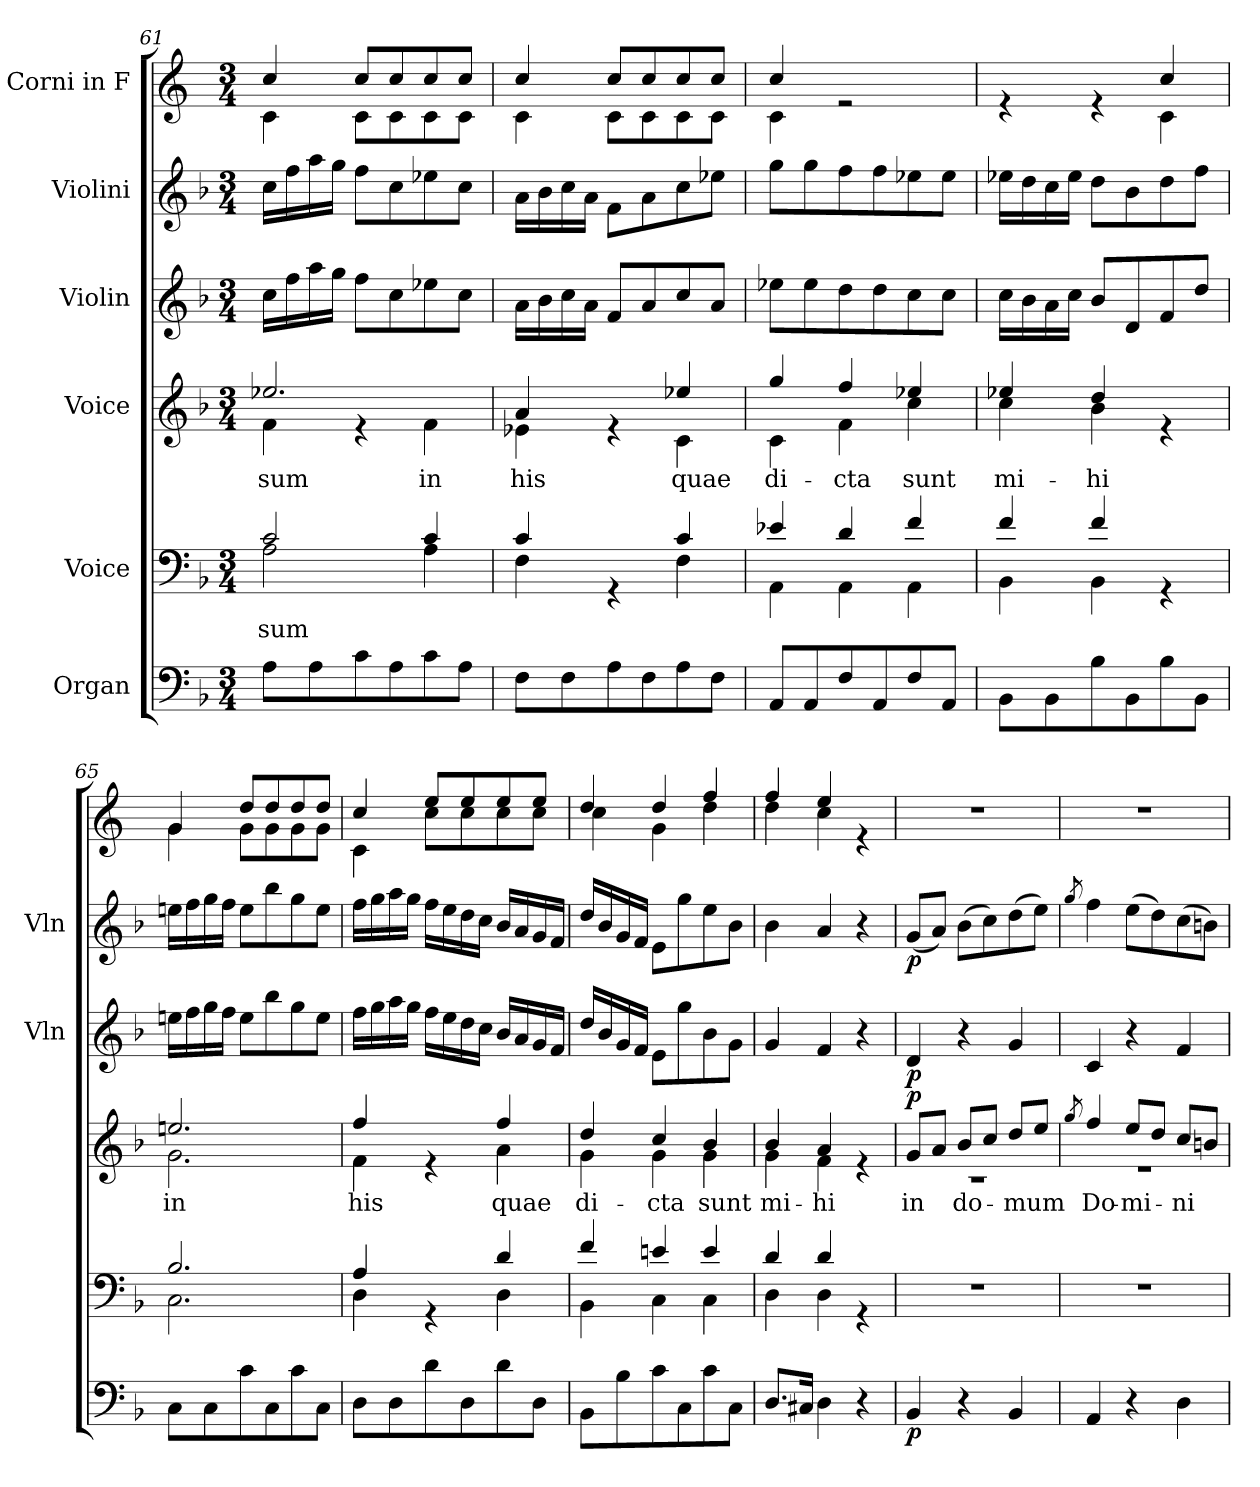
**kern	**dynam	**kern	**text	**kern	**text	**dynam	**kern	**dynam	**kern	**dynam	**kern
*part6	*part6	*part5	*part5	*part4	*part4	*part4	*part3	*part3	*part2	*part2	*part1
*staff6	*staff6	*staff5	*staff5	*staff4	*staff4	*staff4	*staff3	*staff3	*staff2	*staff2	*staff1
*I"Organ	*	*I"Voice	*	*I"Voice	*	*	*I"Violin	*	*I"Violini	*	*I"Corni in F
*	*	*	*	*	*	*	*I'Vln	*	*I'Vln	*	*
*clefF4	*	*clefF4	*	*clefG2	*	*	*clefG2	*	*clefG2	*	*clefG2
*	*	*	*	*	*	*	*	*	*	*	*ITrd4c7
*k[b-]	*	*k[b-]	*	*k[b-]	*	*	*k[b-]	*	*k[b-]	*	*k[b-]
*M3/4	*	*M3/4	*	*M3/4	*	*	*M3/4	*	*M3/4	*	*M3/4
=61	=61	=61	=61	=61	=61	=61	=61	=61	=61	=61	=61
!	!	!	!LO:LY:b	!	!LO:LY:b	!	!	!	!	!	!
*	*	*^	*	*^	*	*	*	*	*	*	*
!	!	!	!	!	!	!	!LO:LY:b	!	!	!	!	!	!
*	*	*	*	*	*	*	*	*	*	*	*	*	*^
8A\L	.	2c/	2A\	sum	2.ee-X/	4f\	sum	.	16cc\LL	.	16cc\LL	.	4f/	4F\
.	.	.	.	.	.	.	.	.	16ff\	.	16ff\	.	.	.
8A\	.	.	.	.	.	.	.	.	16aa\	.	16aa\	.	.	.
.	.	.	.	.	.	.	.	.	16gg\JJ	.	16gg\JJ	.	.	.
8c\	.	.	.	.	.	4r	.	.	8ff\L	.	8ff\L	.	8f/L	8F\L
8A\	.	.	.	.	.	.	.	.	8cc\	.	8cc\	.	8f/	8F\
!	!	!	!	!	!	!	!LO:LY:b	!	!	!	!	!	!	!
8c\	.	4c/	4A\	.	.	4f\	in	.	8ee-X\	.	8ee-X\	.	8f/	8F\
8A\J	.	.	.	.	.	.	.	.	8cc\J	.	8cc\J	.	8f/J	8F\J
=62	=62	=62	=62	=62	=62	=62	=62	=62	=62	=62	=62	=62	=62	=62
!	!	!	!	!	!	!	!LO:LY:b	!	!	!	!	!	!	!
8F\L	.	4c/	4F\	.	4a/	4e-X\	his	.	16a\LL	.	16a\LL	.	4f/	4F\
.	.	.	.	.	.	.	.	.	16b-\	.	16b-\	.	.	.
8F\	.	.	.	.	.	.	.	.	16cc\	.	16cc\	.	.	.
.	.	.	.	.	.	.	.	.	16a\JJ	.	16a\JJ	.	.	.
8A\	.	4rGG	4ryy	.	4re	4ryy	.	.	8f/L	.	8f\L	.	8f/L	8F\L
8F\	.	.	.	.	.	.	.	.	8a/	.	8a\	.	8f/	8F\
!	!	!	!	!	!	!	!LO:LY:b	!	!	!	!	!	!	!
8A\	.	4c/	4F\	.	4ee-X/	4c\	quae	.	8cc/	.	8cc\	.	8f/	8F\
8F\J	.	.	.	.	.	.	.	.	8a/J	.	8ee-X\J	.	8f/J	8F\J
=63	=63	=63	=63	=63	=63	=63	=63	=63	=63	=63	=63	=63	=63	=63
!	!	!	!	!	!	!	!LO:LY:b	!	!	!	!	!	!	!
8AA/L	.	4e-X/	4AA\	.	4gg/	4c\	di-	.	8ee-X\L	.	8gg\L	.	4f/	4F\
8AA/	.	.	.	.	.	.	.	.	8ee-\	.	8gg\	.	.	.
!	!	!	!	!	!	!	!LO:LY:b	!	!	!	!	!	!	!
8F/	.	4d/	4AA\	.	4ff/	4f\	-cta	.	8dd\	.	8ff\	.	2re	2ryy
8AA/	.	.	.	.	.	.	.	.	8dd\	.	8ff\	.	.	.
!	!	!	!	!	!	!	!LO:LY:b	!	!	!	!	!	!	!
8F/	.	4f/	4AA\	.	4ee-X/	4cc\	sunt	.	8cc\	.	8ee-X\	.	.	.
8AA/J	.	.	.	.	.	.	.	.	8cc\J	.	8ee-\J	.	.	.
=64	=64	=64	=64	=64	=64	=64	=64	=64	=64	=64	=64	=64	=64	=64
!	!	!	!	!	!	!	!LO:LY:b	!	!	!	!	!	!	!
8BB-\L	.	4f/	4BB-\	.	4ee-X/	4cc\	mi-	.	16cc\LL	.	16ee-X\LL	.	4re	2ryy
.	.	.	.	.	.	.	.	.	16b-\	.	16dd\	.	.	.
8BB-\	.	.	.	.	.	.	.	.	16a\	.	16cc\	.	.	.
.	.	.	.	.	.	.	.	.	16cc\JJ	.	16ee-\JJ	.	.	.
!	!	!	!	!	!	!	!LO:LY:b	!	!	!	!	!	!	!
8B-\	.	4f/	4BB-\	.	4dd/	4b-\	-hi	.	8b-/L	.	8dd\L	.	4re	.
8BB-\	.	.	.	.	.	.	.	.	8d/	.	8b-\	.	.	.
8B-\	.	4rGG	4ryy	.	4re	4ryy	.	.	8f/	.	8dd\	.	4f/	4F\
8BB-\J	.	.	.	.	.	.	.	.	8dd/J	.	8ff\J	.	.	.
!!LO:PB:g=z	!!
=65	=65	=65	=65	=65	=65	=65	=65	=65	=65	=65	=65	=65	=65	=65
!	!	!	!	!	!	!	!LO:LY:b	!	!	!	!	!	!	!
8C\L	.	2.B-/	2.C\	.	2.een/	2.g\	in	.	16een\LL	.	16een\LL	.	4c/	4c\
.	.	.	.	.	.	.	.	.	16ff\	.	16ff\	.	.	.
8C\	.	.	.	.	.	.	.	.	16gg\	.	16gg\	.	.	.
.	.	.	.	.	.	.	.	.	16ff\JJ	.	16ff\JJ	.	.	.
8c\	.	.	.	.	.	.	.	.	8ee\L	.	8ee\L	.	8g/L	8c\L
8C\	.	.	.	.	.	.	.	.	8bb-\	.	8bb-\	.	8g/	8c\
8c\	.	.	.	.	.	.	.	.	8gg\	.	8gg\	.	8g/	8c\
8C\J	.	.	.	.	.	.	.	.	8ee\J	.	8ee\J	.	8g/J	8c\J
=66	=66	=66	=66	=66	=66	=66	=66	=66	=66	=66	=66	=66	=66	=66
!	!	!	!	!	!	!	!LO:LY:b	!	!	!	!	!	!	!
8D\L	.	4A/	4D\	.	4ff/	4f\	his	.	16ff\LL	.	16ff\LL	.	4f/	4F\
.	.	.	.	.	.	.	.	.	16gg\	.	16gg\	.	.	.
8D\	.	.	.	.	.	.	.	.	16aa\	.	16aa\	.	.	.
.	.	.	.	.	.	.	.	.	16gg\JJ	.	16gg\JJ	.	.	.
8d\	.	4rGG	4ryy	.	4re	4ryy	.	.	16ff\LL	.	16ff\LL	.	8a/L	8f\L
.	.	.	.	.	.	.	.	.	16ee\	.	16ee\	.	.	.
8D\	.	.	.	.	.	.	.	.	16dd\	.	16dd\	.	8a/	8f\
.	.	.	.	.	.	.	.	.	16cc\JJ	.	16cc\JJ	.	.	.
!	!	!	!	!	!	!	!LO:LY:b	!	!	!	!	!	!	!
8d\	.	4d/	4D\	.	4ff/	4a\	quae	.	16b-/LL	.	16b-/LL	.	8a/	8f\
.	.	.	.	.	.	.	.	.	16a/	.	16a/	.	.	.
8D\J	.	.	.	.	.	.	.	.	16g/	.	16g/	.	8a/J	8f\J
.	.	.	.	.	.	.	.	.	16f/JJ	.	16f/JJ	.	.	.
=67	=67	=67	=67	=67	=67	=67	=67	=67	=67	=67	=67	=67	=67	=67
!	!	!	!	!	!	!	!LO:LY:b	!	!	!	!	!	!	!
8BB-\L	.	4f/	4BB-\	.	4dd/	4g\	di-	.	16dd/LL	.	16dd/LL	.	4g/	4f\
.	.	.	.	.	.	.	.	.	16b-/	.	16b-/	.	.	.
8B-\	.	.	.	.	.	.	.	.	16g/	.	16g/	.	.	.
.	.	.	.	.	.	.	.	.	16f/JJ	.	16f/JJ	.	.	.
!	!	!	!	!	!	!	!LO:LY:b	!	!	!	!	!	!	!
8c\	.	4en/	4C\	.	4cc/	4g\	-cta	.	8e\L	.	8e\L	.	4g/	4c\
8C\	.	.	.	.	.	.	.	.	8gg\	.	8gg\	.	.	.
!	!	!	!	!	!	!	!LO:LY:b	!	!	!	!	!	!	!
8c\	.	4e/	4C\	.	4b-/	4g\	sunt	.	8b-\	.	8ee\	.	4b-/	4g\
8C\J	.	.	.	.	.	.	.	.	8g\J	.	8b-\J	.	.	.
=68	=68	=68	=68	=68	=68	=68	=68	=68	=68	=68	=68	=68	=68	=68
!	!	!	!	!	!	!	!LO:LY:b	!	!	!	!	!	!	!
8.D/L	.	4d/	4D\	.	4b-/	4g\	mi-	.	4g/	.	4b-\	.	4b-/	4g\
16C#X/Jk	.	.	.	.	.	.	.	.	.	.	.	.	.	.
!	!	!	!	!	!	!	!LO:LY:b	!	!	!	!	!	!	!
4D\	.	4d/	4D\	.	4a/	4f\	-hi	.	4f/	.	4a/	.	4a/	4f\
4r	.	4rGG	4ryy	.	4re	4ryy	.	.	4r	.	4r	.	4re	4ryy
=69	=69	=69	=69	=69	=69	=69	=69	=69	=69	=69	=69	=69	=69	=69
!	!LO:DY:b	!	!	!	!	!	!LO:LY:b	!LO:DY:b	!	!LO:DY:b	!	!LO:DY:b	!	!
*	*	*v	*v	*	*	*	*	*	*	*	*	*	*v	*v
4BB-/	p	2.r	.	8g/L	2.r	in	p	4d/	p	(8g/L	p	2.r
.	.	.	.	8a/J	.	.	.	.	.	8a/J)	.	.
!	!	!	!	!	!	!LO:LY:b	!	!	!	!	!	!
4r	.	.	.	8b-/L	.	do-	.	4r	.	(8b-\L	.	.
.	.	.	.	8cc/J	.	.	.	.	.	8cc\)	.	.
!	!	!	!	!	!	!LO:LY:b	!	!	!	!	!	!
4BB-/	.	.	.	8dd/L	.	-mum	.	4g/	.	(8dd\	.	.
.	.	.	.	8ee/J	.	.	.	.	.	8ee\J)	.	.
=70	=70	=70	=70	=70	=70	=70	=70	=70	=70	=70	=70	=70
.	.	.	.	8qgg/	.	.	.	.	.	8qgg/	.	.
!	!	!	!	!	!	!LO:LY:b	!	!	!	!	!	!
4AA/	.	2.r	.	4ff/	2.r	Do-	.	4c/	.	4ff\	.	2.r
!	!	!	!	!	!	!LO:LY:b	!	!	!	!	!	!
4r	.	.	.	8ee/L	.	-mi-	.	4r	.	(8ee\L	.	.
.	.	.	.	8dd/J	.	.	.	.	.	8dd\)	.	.
!	!	!	!	!	!	!LO:LY:b	!	!	!	!	!	!
4D\	.	.	.	8cc/L	.	-ni	.	4f/	.	(8cc\	.	.
.	.	.	.	8bn/J	.	.	.	.	.	8bn\J)	.	.
*	*	*	*	*v	*v	*	*	*	*	*	*	*
=	=	=	=	=	=	=	=	=	=	=	=
*-	*-	*-	*-	*-	*-	*-	*-	*-	*-	*-	*-
